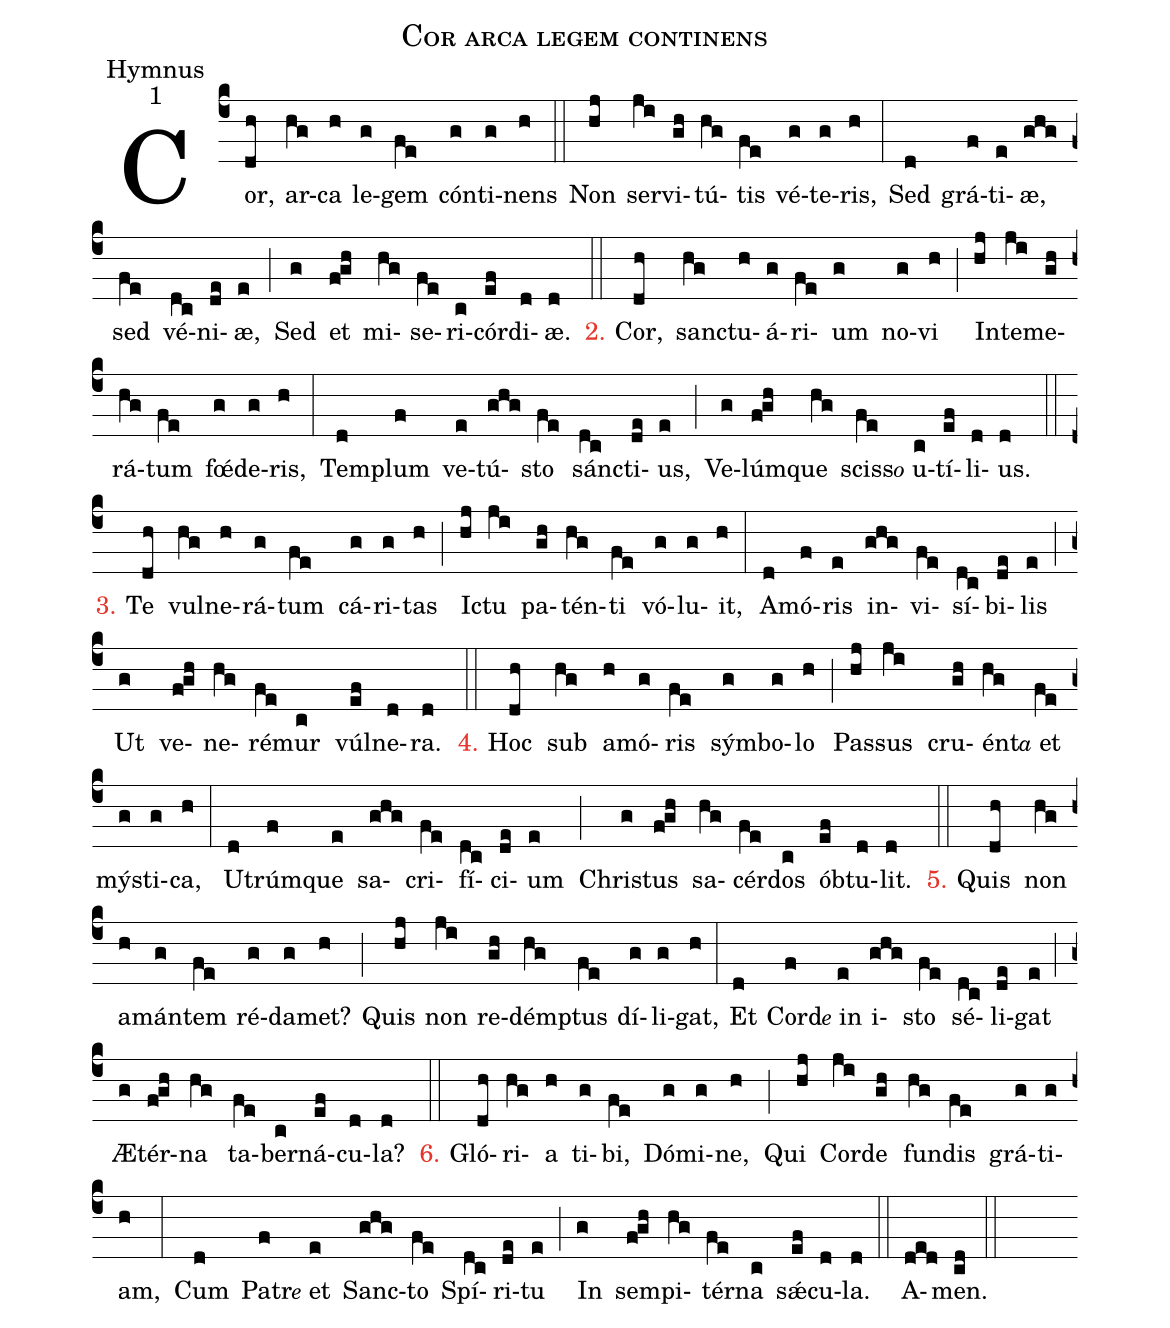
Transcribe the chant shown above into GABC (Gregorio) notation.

name:Cor arca legem continens;
office-part:Hymnus;
mode:1;
%%
(c4) Cor,(dh) ar(hg)ca(h) le(g)gem(fe) cón(g)ti(g)nens(h) (::)
Non(hj) ser(ji)vi(gh)tú(hg)tis(fe) vé(g)te(g)ris,(h) (:)
Sed(d) grá(f)ti(e)æ,(ghg) sed(fe) vé(dc)ni(de)æ,(e) (;)
Sed(g) et(fgh) mi(hg)se(fe)ri(c)cór(ef)di(d)æ.(d) (::)
<c>2.</c> Cor,(dh) san(hg)ctu(h)á(g)ri(fe)um(g) no(g)vi(h) (;)
In(hj)te(ji)me(gh)rá(hg)tum(fe)  f<sp>'oe</sp>(g)de(g)ris,(h) (:)
Tem(d)plum(f) ve(e)tú(ghg)sto(fe) sán(dc)cti(de)us,(e) (;)
Ve(g)lúm(fgh)que(hg) scis(fe)s<e>o</e> u(c)tí(ef)li(d)us.(d) (::)

<c>3.</c> Te(dh) vul(hg)ne(h)rá(g)tum(fe) cá(g)ri(g)tas(h) (;)
I(hj)ctu(ji) pa(gh)tén(hg)ti(fe) vó(g)lu(g)it,(h) (:)
A(d)mó(f)ris(e) in(ghg)vi(fe)sí(dc)bi(de)lis(e) (;)
Ut(g) ve(fgh)ne(hg)ré(fe)mur(c) vúl(ef)ne(d)ra.(d) (::)

<c>4.</c> Hoc(dh) sub(hg) a(h)mó(g)ris(fe) sým(g)bo(g)lo(h) (;)
Pas(hj)sus(ji) cru(gh)én(hg)t<e>a</e> et(fe) mý(g)sti(g)ca,(h) (:)
U(d)trúm(f)que(e) sa(ghg)cri(fe)fí(dc)ci(de)um(e) (;)
Chri(g)stus(fgh) sa(hg)cér(fe)dos(c) ób(ef)tu(d)lit.(d) (::)

<c>5.</c> Quis(dh) non(hg) a(h)mán(g)tem(fe) ré(g)da(g)met?(h) (;)
Quis(hj) non(ji) re(gh)dém(hg)ptus(fe) dí(g)li(g)gat,(h) (:)
Et(d) Cor(f)d<e>e</e> in(e) i(ghg)sto(fe) sé(dc)li(de)gat(e) (;)
Æ(g)tér(fgh)na(hg) ta(fe)ber(c)ná(ef)cu(d)la?(d) (::)

<c>6.</c> Gló(dh)ri(hg)a(h) ti(g)bi,(fe) Dó(g)mi(g)ne,(h) (;)
Qui(hj) Cor(ji)de(gh) fun(hg)dis(fe) grá(g)ti(g)am,(h) (:)
Cum(d) Pa(f)tr<e>e</e> et(e) Sanc(ghg)to(fe) Spí(dc)ri(de)tu(e) (;)
In(g) sem(fgh)pi(hg)tér(fe)na(c) sǽ(ef)cu(d)la.(d) (::)

A(ded)men.(cd) (::)
